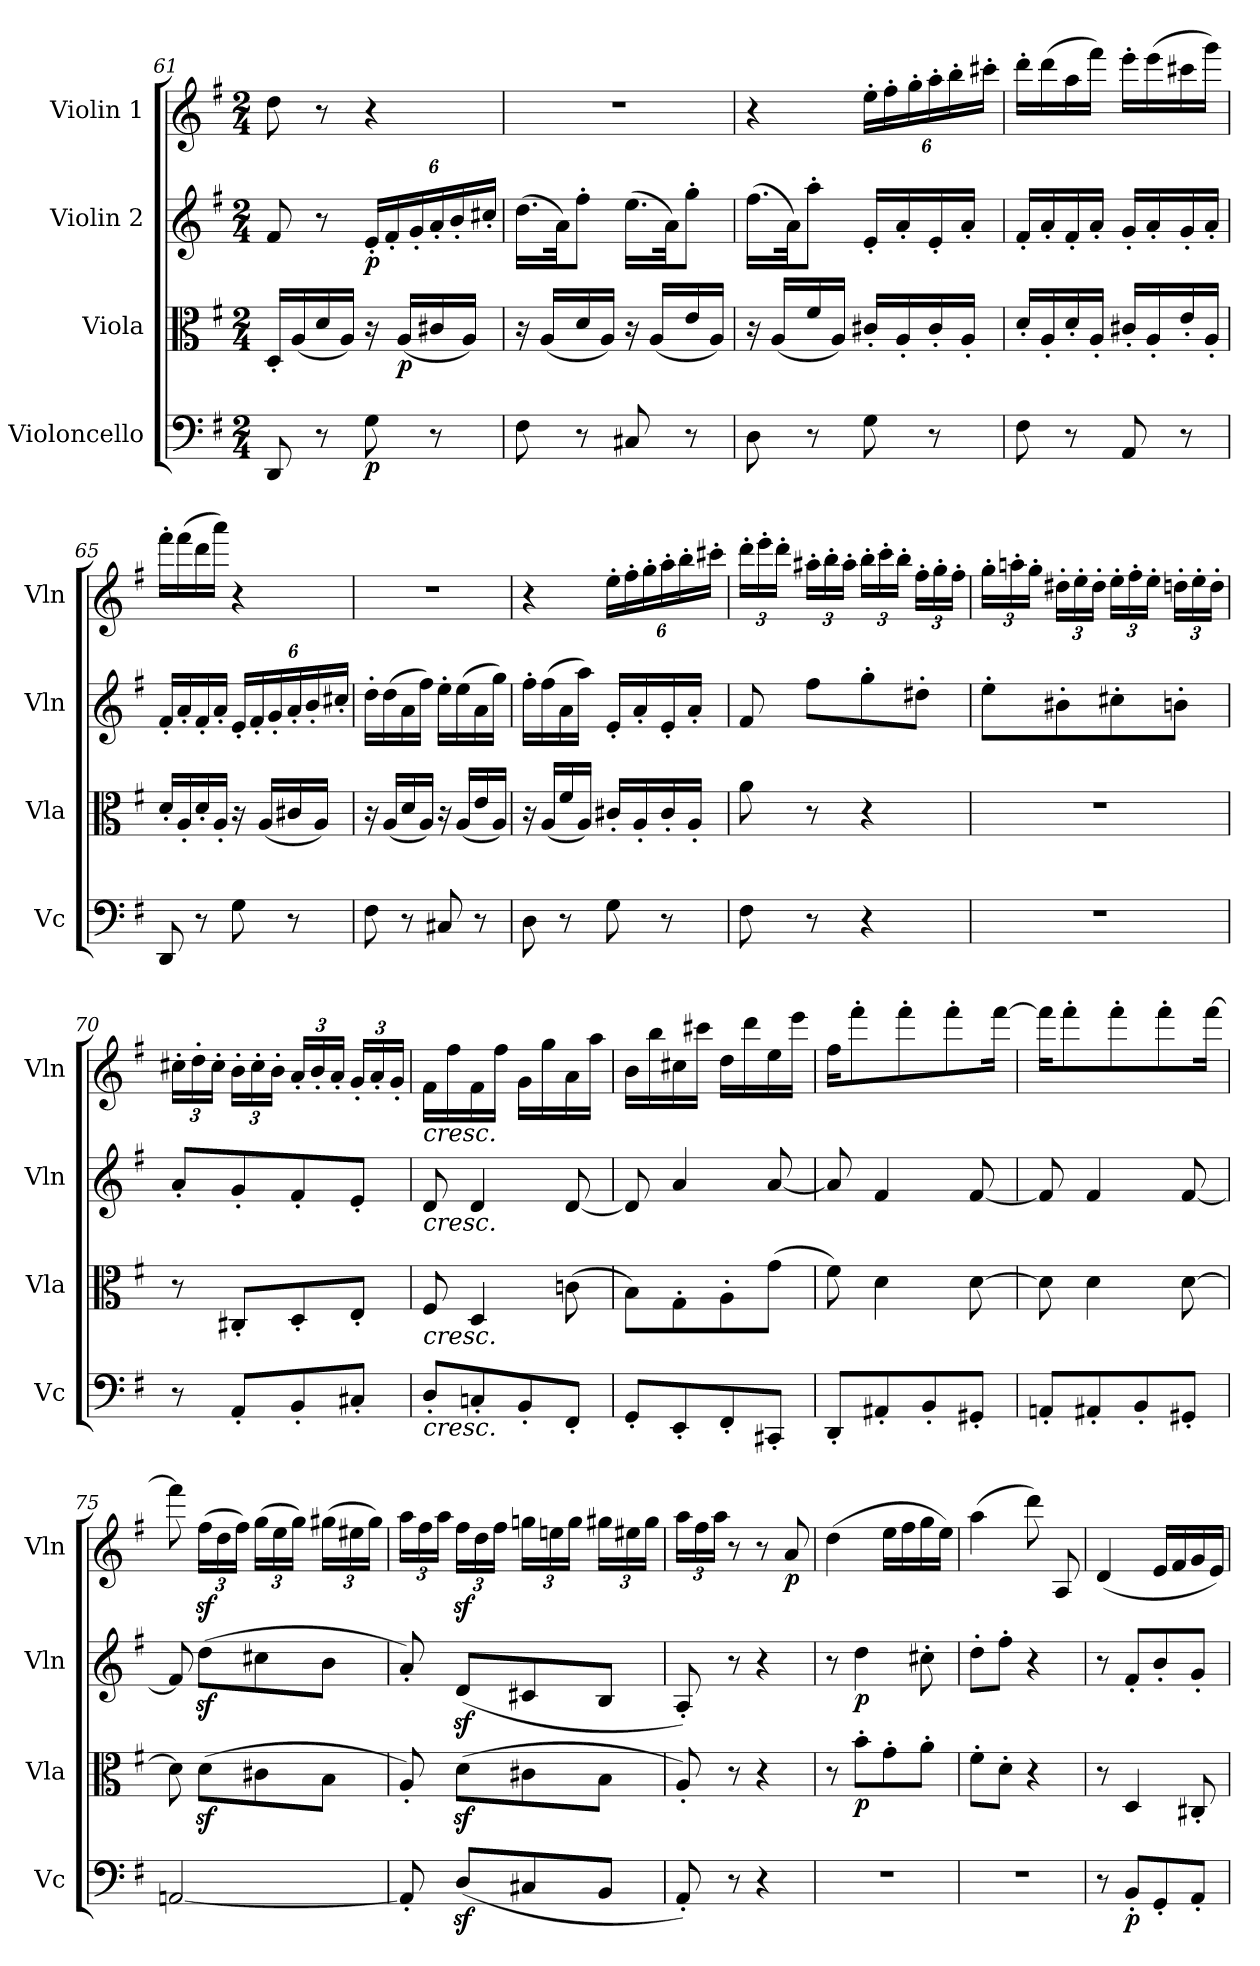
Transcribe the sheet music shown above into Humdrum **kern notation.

**kern	**dynam	**kern	**dynam	**kern	**dynam	**kern	**dynam
*part4	*part4	*part3	*part3	*part2	*part2	*part1	*part1
*staff4	*staff4	*staff3	*staff3	*staff2	*staff2	*staff1	*staff1
*I"Violoncello	*	*I"Viola	*	*I"Violin 2	*	*I"Violin 1	*
*I'Vc	*	*I'Vla	*	*I'Vln	*	*I'Vln	*
!!LO:LB:g=z
*clefF4	*	*clefC3	*	*clefG2	*	*clefG2	*
*k[f#]	*	*k[f#]	*	*k[f#]	*	*k[f#]	*
*M2/4	*	*M2/4	*	*M2/4	*	*M2/4	*
=61	=61	=61	=61	=61	=61	=61	=61
8DD/	.	16D'/LL	.	8f#/	.	8dd\	.
.	.	(16A/	.	.	.	.	.
8r	.	16d/	.	8r	.	8r	.
.	.	16A/JJ)	.	.	.	.	.
*	*	*	*	*Xbrackettup	*	*	*
!	!LO:DY:b	!	!	!	!LO:DY:b	!	!
8G\	p	16r	.	24e'/LL	p	4r	.
.	.	.	.	24f#'/	.	.	.
!	!	!	!LO:DY:b	!	!	!	!
.	.	(16A/LL	p	.	.	.	.
.	.	.	.	24g'/	.	.	.
8r	.	16c#X/	.	24a'/	.	.	.
.	.	.	.	24b'/	.	.	.
.	.	16A/JJ)	.	.	.	.	.
.	.	.	.	24cc#X'/JJ	.	.	.
=62	=62	=62	=62	=62	=62	=62	=62
8F#\	.	16r	.	(16.dd\LL	.	2r	.
.	.	(16A/LL	.	.	.	.	.
.	.	.	.	32a\JK)	.	.	.
8r	.	16d/	.	8ff#'\J	.	.	.
.	.	16A/JJ)	.	.	.	.	.
8C#X/	.	16r	.	(16.ee\LL	.	.	.
.	.	(16A/LL	.	.	.	.	.
.	.	.	.	32a\JK)	.	.	.
8r	.	16e/	.	8gg'\J	.	.	.
.	.	16A/JJ)	.	.	.	.	.
=63	=63	=63	=63	=63	=63	=63	=63
8D\	.	16r	.	(16.ff#\LL	.	4r	.
.	.	(16A/LL	.	.	.	.	.
.	.	.	.	32a\JK)	.	.	.
8r	.	16f#/	.	8aa'\J	.	.	.
.	.	16A/JJ)	.	.	.	.	.
*	*	*	*	*	*	*Xbrackettup	*
8G\	.	16c#X'/LL	.	16e'/LL	.	24ee'\LL	.
.	.	.	.	.	.	24ff#'\	.
.	.	16A'/	.	16a'/	.	.	.
.	.	.	.	.	.	24gg'\	.
8r	.	16c#'/	.	16e'/	.	24aa'\	.
.	.	.	.	.	.	24bb'\	.
.	.	16A'/JJ	.	16a'/JJ	.	.	.
.	.	.	.	.	.	24ccc#X'\JJ	.
=64	=64	=64	=64	=64	=64	=64	=64
8F#\	.	16d'/LL	.	16f#'/LL	.	16ddd'\LL	.
.	.	16A'/	.	16a'/	.	(16ddd\	.
8r	.	16d'/	.	16f#'/	.	16aa\	.
.	.	16A'/JJ	.	16a'/JJ	.	16fff#\JJ)	.
8AA/	.	16c#X'/LL	.	16g'/LL	.	16eee'\LL	.
.	.	16A'/	.	16a'/	.	(16eee\	.
8r	.	16e'/	.	16g'/	.	16ccc#X\	.
.	.	16A'/JJ	.	16a'/JJ	.	16ggg\JJ)	.
!!LO:LB:g=z
=65	=65	=65	=65	=65	=65	=65	=65
8DD/	.	16d'/LL	.	16f#'/LL	.	16fff#'\LL	.
.	.	16A'/	.	16a'/	.	(16fff#\	.
8r	.	16d'/	.	16f#'/	.	16ddd\	.
.	.	16A'/JJ	.	16a'/JJ	.	16aaa\JJ)	.
8G\	.	16r	.	24e'/LL	.	4r	.
.	.	.	.	24f#'/	.	.	.
.	.	(16A/LL	.	.	.	.	.
.	.	.	.	24g'/	.	.	.
8r	.	16c#X/	.	24a'/	.	.	.
.	.	.	.	24b'/	.	.	.
.	.	16A/JJ)	.	.	.	.	.
.	.	.	.	24cc#X'/JJ	.	.	.
=66	=66	=66	=66	=66	=66	=66	=66
8F#\	.	16r	.	16dd'\LL	.	2r	.
.	.	(16A/LL	.	(16dd\	.	.	.
8r	.	16d/	.	16a\	.	.	.
.	.	16A/JJ)	.	16ff#\JJ)	.	.	.
8C#X/	.	16r	.	16ee'\LL	.	.	.
.	.	(16A/LL	.	(16ee\	.	.	.
8r	.	16e/	.	16a\	.	.	.
.	.	16A/JJ)	.	16gg\JJ)	.	.	.
=67	=67	=67	=67	=67	=67	=67	=67
8D\	.	16r	.	16ff#'\LL	.	4r	.
.	.	(16A/LL	.	(16ff#\	.	.	.
8r	.	16f#/	.	16a\	.	.	.
.	.	16A/JJ)	.	16aa\JJ)	.	.	.
8G\	.	16c#X'/LL	.	16e'/LL	.	24ee'\LL	.
.	.	.	.	.	.	24ff#'\	.
.	.	16A'/	.	16a'/	.	.	.
.	.	.	.	.	.	24gg'\	.
8r	.	16c#'/	.	16e'/	.	24aa'\	.
.	.	.	.	.	.	24bb'\	.
.	.	16A'/JJ	.	16a'/JJ	.	.	.
.	.	.	.	.	.	24ccc#X'\JJ	.
!!LO:LB:g=z
=68	=68	=68	=68	=68	=68	=68	=68
*	*	*	*	*	*	*brackettup	*
8F#\	.	8a\	.	8f#/	.	24ddd'\LL	.
.	.	.	.	.	.	24eee'\	.
.	.	.	.	.	.	24ddd'\JJ	.
8r	.	8r	.	8ff#\L	.	24aa#X'\LL	.
.	.	.	.	.	.	24bb'\	.
.	.	.	.	.	.	24aa#'\JJ	.
4r	.	4r	.	8gg'\	.	24bb'\LL	.
.	.	.	.	.	.	24ccc'\	.
.	.	.	.	.	.	24bb'\JJ	.
.	.	.	.	8dd#X'\J	.	24ff#'\LL	.
.	.	.	.	.	.	24gg'\	.
.	.	.	.	.	.	24ff#'\JJ	.
=69	=69	=69	=69	=69	=69	=69	=69
2r	.	2r	.	8ee'\L	.	24gg'\LL	.
.	.	.	.	.	.	24aan'\	.
.	.	.	.	.	.	24gg'\JJ	.
.	.	.	.	8b#X'\	.	24dd#X'\LL	.
.	.	.	.	.	.	24ee'\	.
.	.	.	.	.	.	24dd#'\JJ	.
.	.	.	.	8cc#X'\	.	24ee'\LL	.
.	.	.	.	.	.	24ff#'\	.
.	.	.	.	.	.	24ee'\JJ	.
.	.	.	.	8bn'\J	.	24ddn'\LL	.
.	.	.	.	.	.	24ee'\	.
.	.	.	.	.	.	24dd'\JJ	.
=70	=70	=70	=70	=70	=70	=70	=70
8r	.	8r	.	8a'/L	.	24cc#X'\LL	.
.	.	.	.	.	.	24dd'\	.
.	.	.	.	.	.	24cc#'\JJ	.
8AA'/L	.	8C#X'/L	.	8g'/	.	24b'\LL	.
.	.	.	.	.	.	24cc#'\	.
.	.	.	.	.	.	24b'\JJ	.
8BB'/	.	8D'/	.	8f#'/	.	24a'/LL	.
.	.	.	.	.	.	24b'/	.
.	.	.	.	.	.	24a'/JJ	.
8C#X'/J	.	8E'/J	.	8e'/J	.	24g'/LL	.
.	.	.	.	.	.	24a'/	.
.	.	.	.	.	.	24g'/JJ	.
!!LO:PB:g=z
=71	=71	=71	=71	=71	=71	=71	=71
!	!	!	!	!	!	!LO:TX:b:i:t=cresc.	!
!	!	!	!	!LO:TX:b:i:t=cresc.	!	!	!
!	!	!LO:TX:b:i:t=cresc.	!	!	!	!	!
!LO:TX:b:i:t=cresc.	!	!	!	!	!	!	!
8D'/L	.	8F#/	.	8d/	.	16f#\LL	.
.	.	.	.	.	.	16ff#\	.
8Cn'/	.	4D/	.	4d/	.	16f#\	.
.	.	.	.	.	.	16ff#\JJ	.
8BB'/	.	.	.	.	.	16g\LL	.
.	.	.	.	.	.	16gg\	.
8FF#'/J	.	(8cn\	.	[8d/	.	16a\	.
.	.	.	.	.	.	16aa\JJ	.
=72	=72	=72	=72	=72	=72	=72	=72
8GG'/L	.	8B\L)	.	8d/]	.	16b\LL	.
.	.	.	.	.	.	16bb\	.
8EE'/	.	8G'\	.	4a/	.	16cc#X\	.
.	.	.	.	.	.	16ccc#X\JJ	.
8FF#'/	.	8A'\	.	.	.	16dd\LL	.
.	.	.	.	.	.	16ddd\	.
8CC#X'/J	.	(8g\J	.	[8a/	.	16ee\	.
.	.	.	.	.	.	16eee\JJ	.
=73	=73	=73	=73	=73	=73	=73	=73
8DD'/L	.	8f#\)	.	8a/]	.	16ff#\KL	.
.	.	.	.	.	.	8fff#'\	.
8AA#X'/	.	4d\	.	4f#/	.	.	.
.	.	.	.	.	.	8fff#'\	.
8BB'/	.	.	.	.	.	.	.
.	.	.	.	.	.	8fff#'\	.
8GG#X'/J	.	[8d\	.	[8f#/	.	.	.
.	.	.	.	.	.	[16fff#\Jk	.
=74	=74	=74	=74	=74	=74	=74	=74
8AAn'/L	.	8d\]	.	8f#/]	.	16fff#\KL]	.
.	.	.	.	.	.	8fff#'\	.
8AA#X'/	.	4d\	.	4f#/	.	.	.
.	.	.	.	.	.	8fff#'\	.
8BB'/	.	.	.	.	.	.	.
.	.	.	.	.	.	8fff#'\	.
8GG#X'/J	.	[8d\	.	[8f#/	.	.	.
.	.	.	.	.	.	[16fff#\Jk	.
!!LO:PB:g=z
=75	=75	=75	=75	=75	=75	=75	=75
[2AAn/	.	8d\]	.	8f#/]	.	8fff#\]	.
*	*	*	*	*	*	*Xbrackettup	*
.	.	(8dz<\L	.	(8ddz<\L	.	(24ff#z<\LL	.
.	.	.	.	.	.	24dd\	.
.	.	.	.	.	.	24ff#\JJ)	.
*	*	*	*	*	*	*brackettup	*
.	.	8c#X\	.	8cc#X\	.	(24gg\LL	.
.	.	.	.	.	.	24ee\	.
.	.	.	.	.	.	24gg\JJ)	.
.	.	8B\J	.	8b\J	.	(24gg#X\LL	.
.	.	.	.	.	.	24ee#X\	.
.	.	.	.	.	.	24gg#\JJ)	.
=76	=76	=76	=76	=76	=76	=76	=76
8AA'/]	.	8A'/)	.	8a'/)	.	24aa\LL	.
.	.	.	.	.	.	24ff#\	.
.	.	.	.	.	.	24aa\JJ	.
(8Dz</L	.	(8dz<\L	.	(8dz</L	.	24ff#z<\LL	.
.	.	.	.	.	.	24dd\	.
.	.	.	.	.	.	24ff#\JJ	.
8C#X/	.	8c#X\	.	8c#X/	.	24ggn\LL	.
.	.	.	.	.	.	24een\	.
.	.	.	.	.	.	24gg\JJ	.
8BB/J	.	8B\J	.	8B/J	.	24gg#X\LL	.
.	.	.	.	.	.	24ee#X\	.
.	.	.	.	.	.	24gg#\JJ	.
=77	=77	=77	=77	=77	=77	=77	=77
*	*	*	*	*	*	*Xbrackettup	*
8AA'/)	.	8A'/)	.	8A'/)	.	24aa\LL	.
.	.	.	.	.	.	24ff#\	.
.	.	.	.	.	.	24aa\JJ	.
8r	.	8r	.	8r	.	8r	.
4r	.	4r	.	4r	.	8r	.
!	!	!	!	!	!	!	!LO:DY:b
.	.	.	.	.	.	8a/	p
=78	=78	=78	=78	=78	=78	=78	=78
2r	.	8r	.	8r	.	(4dd\	.
!	!	!	!LO:DY:b	!	!LO:DY:b	!	!
.	.	8b'\L	p	4dd\	p	.	.
.	.	8g'\	.	.	.	16ee\LL	.
.	.	.	.	.	.	16ff#\	.
.	.	8a'\J	.	8cc#X'\	.	16gg\	.
.	.	.	.	.	.	16ee\JJ)	.
=79	=79	=79	=79	=79	=79	=79	=79
2r	.	8f#'\L	.	8dd'\L	.	(4aa\	.
.	.	8d'\J	.	8ff#'\J	.	.	.
.	.	4r	.	4r	.	8ddd\)	.
.	.	.	.	.	.	8A/	.
!!LO:LB:g=z
=80	=80	=80	=80	=80	=80	=80	=80
8r	.	8r	.	8r	.	(4d/	.
!	!LO:DY:b	!	!	!	!	!	!
8BB'/L	p	4D/	.	8f#'/L	.	.	.
8GG'/	.	.	.	8b'/	.	16e/LL	.
.	.	.	.	.	.	16f#/	.
8AA'/J	.	8C#X'/	.	8g'/J	.	16g/	.
.	.	.	.	.	.	16e/JJ)	.
=	=	=	=	=	=	=	=
*-	*-	*-	*-	*-	*-	*-	*-
